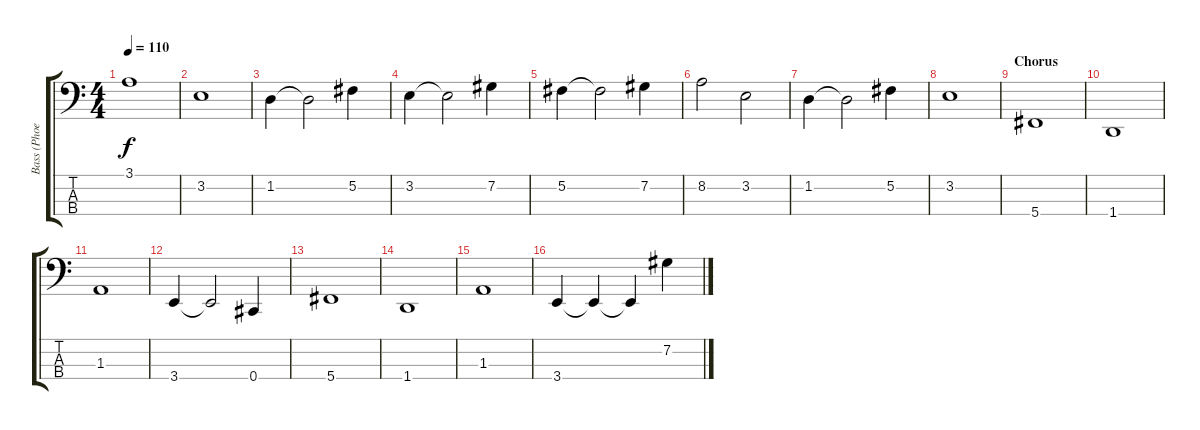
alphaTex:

\track ("Bass (Phoenix)" "Bass (Phoe") {instrument electricbassfinger}
\staff {score tabs}
\tuning (Gb2 Db2 Ab1 Db1) {hide}
\ts (4 4)
\tempo 110
\clef f4
\ks c
3.1.1{dy f} |
3.2.1 |
1.2.4 1.2{t}.2 5.2.4 |
3.2.4 3.2{t}.2 7.2.4 |
5.2.4 5.2{t}.2 7.2.4 |
8.2.2 3.2.2 |
1.2.4 1.2{t}.2 5.2.4 |
3.2.1 |
\section ("" "Chorus")
5.4.1 |
1.4.1 |
1.3.1 |
3.4.4 3.4{t}.2 0.4.4 |
5.4.1 |
1.4.1 |
1.3.1 |
3.4.4 3.4{t}.4 3.4{t}.4 7.2.4
